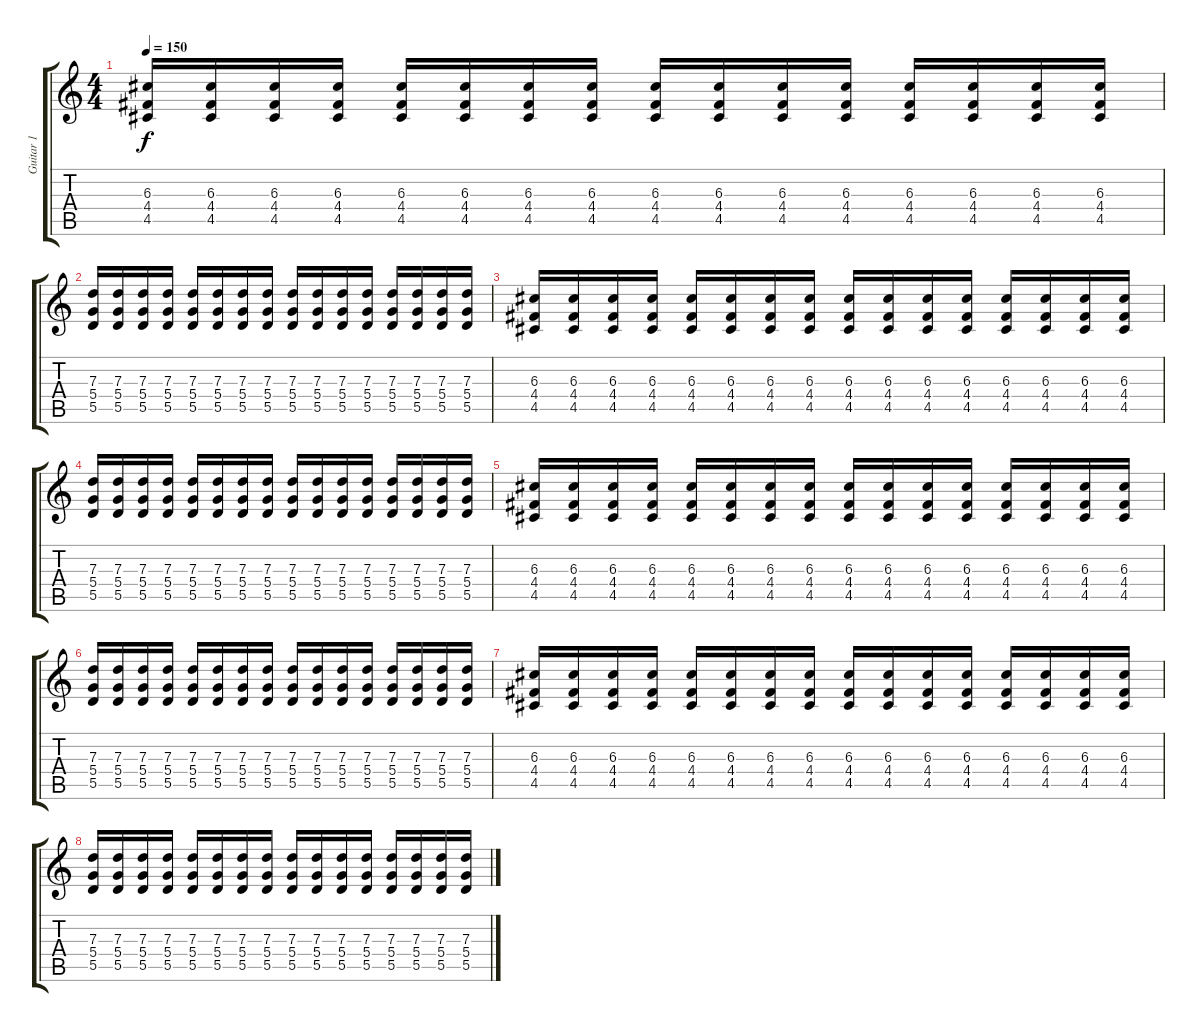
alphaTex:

\track ("Guitar 1" "Guitar 1") {instrument distortionguitar}
\staff {score tabs}
\tuning (E4 B3 G3 D3 A2 E2) {hide}
\ts (4 4)
\tempo 150
\clef g2
\ks c
(6.3 4.4 4.5).16{dy f} (6.3 4.4 4.5).16 (6.3 4.4 4.5).16 (6.3 4.4 4.5).16 (6.3 4.4 4.5).16 (6.3 4.4 4.5).16 (6.3 4.4 4.5).16 (6.3 4.4 4.5).16 (6.3 4.4 4.5).16 (6.3 4.4 4.5).16 (6.3 4.4 4.5).16 (6.3 4.4 4.5).16 (6.3 4.4 4.5).16 (6.3 4.4 4.5).16 (6.3 4.4 4.5).16 (6.3 4.4 4.5).16 |
(7.3 5.4 5.5).16 (7.3 5.4 5.5).16 (7.3 5.4 5.5).16 (7.3 5.4 5.5).16 (7.3 5.4 5.5).16 (7.3 5.4 5.5).16 (7.3 5.4 5.5).16 (7.3 5.4 5.5).16 (7.3 5.4 5.5).16 (7.3 5.4 5.5).16 (7.3 5.4 5.5).16 (7.3 5.4 5.5).16 (7.3 5.4 5.5).16 (7.3 5.4 5.5).16 (7.3 5.4 5.5).16 (7.3 5.4 5.5).16 |
(6.3 4.4 4.5).16 (6.3 4.4 4.5).16 (6.3 4.4 4.5).16 (6.3 4.4 4.5).16 (6.3 4.4 4.5).16 (6.3 4.4 4.5).16 (6.3 4.4 4.5).16 (6.3 4.4 4.5).16 (6.3 4.4 4.5).16 (6.3 4.4 4.5).16 (6.3 4.4 4.5).16 (6.3 4.4 4.5).16 (6.3 4.4 4.5).16 (6.3 4.4 4.5).16 (6.3 4.4 4.5).16 (6.3 4.4 4.5).16 |
(7.3 5.4 5.5).16 (7.3 5.4 5.5).16 (7.3 5.4 5.5).16 (7.3 5.4 5.5).16 (7.3 5.4 5.5).16 (7.3 5.4 5.5).16 (7.3 5.4 5.5).16 (7.3 5.4 5.5).16 (7.3 5.4 5.5).16 (7.3 5.4 5.5).16 (7.3 5.4 5.5).16 (7.3 5.4 5.5).16 (7.3 5.4 5.5).16 (7.3 5.4 5.5).16 (7.3 5.4 5.5).16 (7.3 5.4 5.5).16 |
(6.3 4.4 4.5).16 (6.3 4.4 4.5).16 (6.3 4.4 4.5).16 (6.3 4.4 4.5).16 (6.3 4.4 4.5).16 (6.3 4.4 4.5).16 (6.3 4.4 4.5).16 (6.3 4.4 4.5).16 (6.3 4.4 4.5).16 (6.3 4.4 4.5).16 (6.3 4.4 4.5).16 (6.3 4.4 4.5).16 (6.3 4.4 4.5).16 (6.3 4.4 4.5).16 (6.3 4.4 4.5).16 (6.3 4.4 4.5).16 |
(7.3 5.4 5.5).16 (7.3 5.4 5.5).16 (7.3 5.4 5.5).16 (7.3 5.4 5.5).16 (7.3 5.4 5.5).16 (7.3 5.4 5.5).16 (7.3 5.4 5.5).16 (7.3 5.4 5.5).16 (7.3 5.4 5.5).16 (7.3 5.4 5.5).16 (7.3 5.4 5.5).16 (7.3 5.4 5.5).16 (7.3 5.4 5.5).16 (7.3 5.4 5.5).16 (7.3 5.4 5.5).16 (7.3 5.4 5.5).16 |
(6.3 4.4 4.5).16 (6.3 4.4 4.5).16 (6.3 4.4 4.5).16 (6.3 4.4 4.5).16 (6.3 4.4 4.5).16 (6.3 4.4 4.5).16 (6.3 4.4 4.5).16 (6.3 4.4 4.5).16 (6.3 4.4 4.5).16 (6.3 4.4 4.5).16 (6.3 4.4 4.5).16 (6.3 4.4 4.5).16 (6.3 4.4 4.5).16 (6.3 4.4 4.5).16 (6.3 4.4 4.5).16 (6.3 4.4 4.5).16 |
(7.3 5.4 5.5).16 (7.3 5.4 5.5).16 (7.3 5.4 5.5).16 (7.3 5.4 5.5).16 (7.3 5.4 5.5).16 (7.3 5.4 5.5).16 (7.3 5.4 5.5).16 (7.3 5.4 5.5).16 (7.3 5.4 5.5).16 (7.3 5.4 5.5).16 (7.3 5.4 5.5).16 (7.3 5.4 5.5).16 (7.3 5.4 5.5).16 (7.3 5.4 5.5).16 (7.3 5.4 5.5).16 (7.3 5.4 5.5).16
